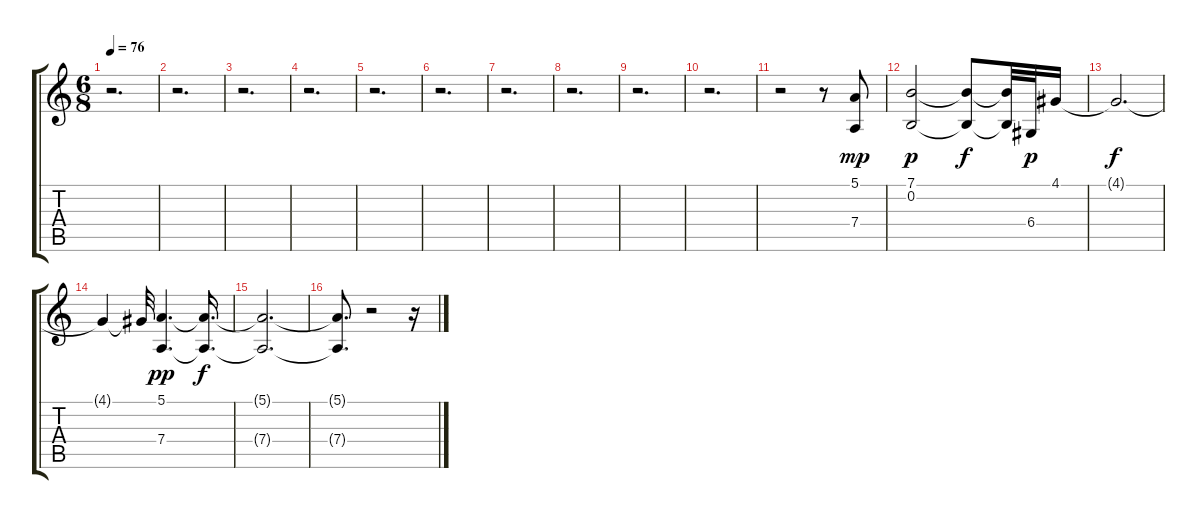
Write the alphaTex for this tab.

\track "" {instrument stringensemble1}
\staff {score tabs}
\tuning (E4 B3 G3 D3 A2 E2) {hide}
\ts (6 8)
\tempo 76
\clef g2
\ks c
r.2{d dy f} |
r.2{d} |
r.2{d} |
r.2{d} |
r.2{d} |
r.2{d} |
r.2{d} |
r.2{d} |
r.2{d} |
r.2{d} |
r.2 r.8 (5.1 7.4).8{dy mp} |
(7.1 0.2).2{dy p} (7.1{t} 0.2{t}).8{dy f} (7.1{t} 0.2{t}).32 6.4.32{dy p} 4.1.16 |
4.1{t}.2{d dy f} |
4.1{t}.4 4.1{t}.32 (5.1 7.4).4{d dy pp} (5.1{t} 7.4{t}).16{d dy f} |
(5.1{t} 7.4{t}).2{d} |
(5.1{t} 7.4{t}).8{d} r.2 r.16
